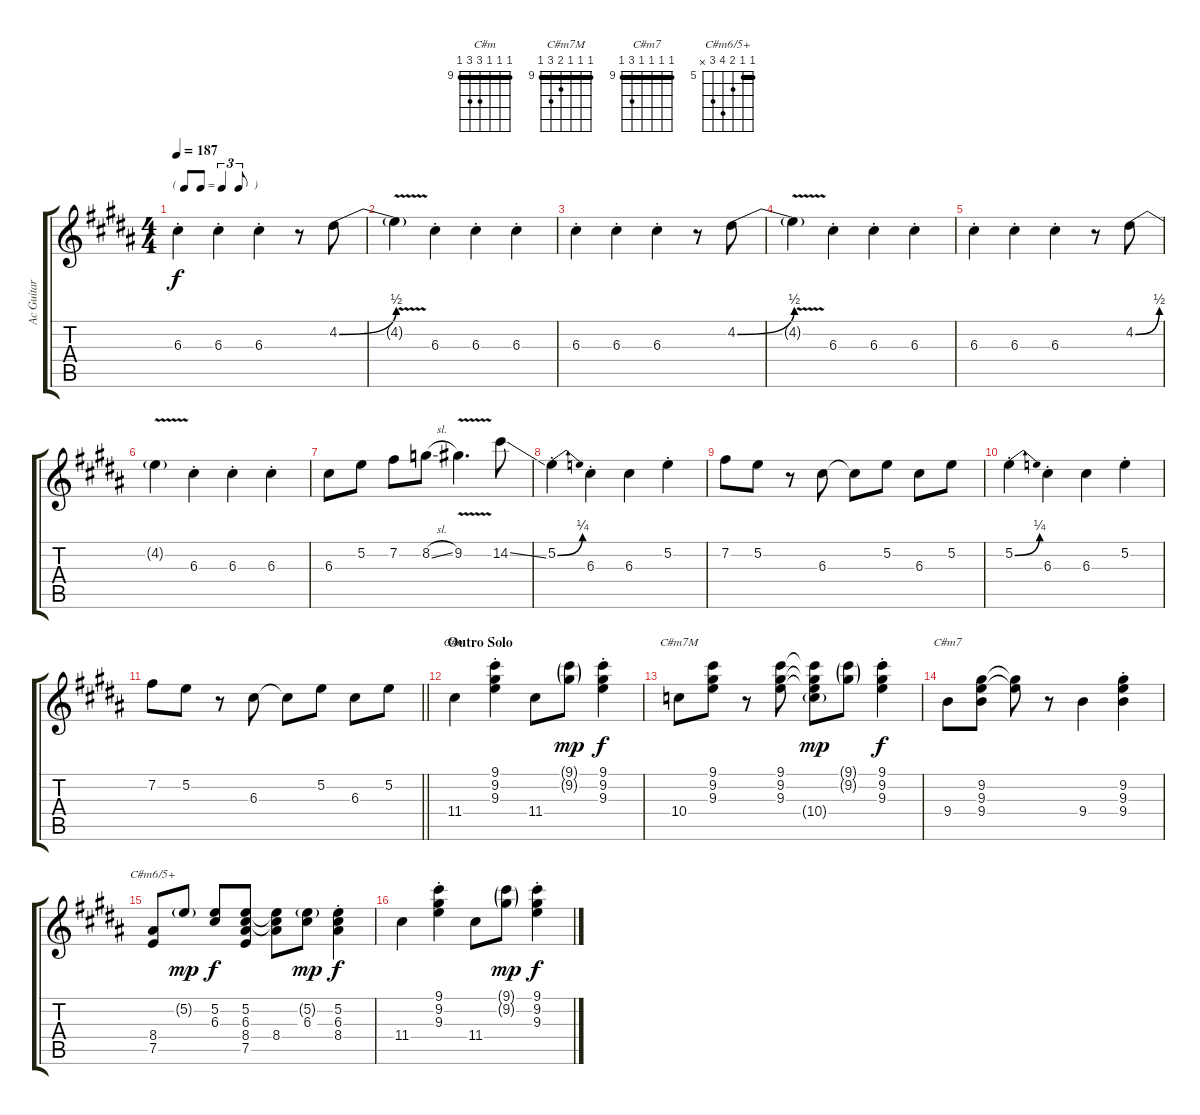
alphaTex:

\track ("Ac Guitar" "Ac Guitar") {instrument acousticguitarsteel}
\staff {score tabs}
\tuning (E4 B3 G3 D3 A2 E2) {hide}
\chord ("C#m" 9 9 9 11 11 9) {firstfret 9 barre 9}
\chord ("C#m7M" 9 9 9 10 11 9) {firstfret 9 barre 9}
\chord ("C#m7" 9 9 9 9 11 9) {firstfret 9 barre 9}
\chord ("C#m6/5+" 5 5 6 8 7 x) {firstfret 5 barre 5}
\ts (4 4)
\tf triplet8th
\tempo 187
\clef g2
\ks b
6.3{st}.4{dy f} 6.3{st}.4 6.3{st}.4 r.8 4.2{be (bend 0 0 60 2)}.8 |
4.2{v t}.4 6.3{st}.4 6.3{st}.4 6.3{st}.4 |
6.3{st}.4 6.3{st}.4 6.3{st}.4 r.8 4.2{be (bend 0 0 60 2)}.8 |
4.2{v t}.4 6.3{st}.4 6.3{st}.4 6.3{st}.4 |
6.3{st}.4 6.3{st}.4 6.3{st}.4 r.8 4.2{be (bend 0 0 60 2)}.8 |
4.2{v t}.4 6.3{st}.4 6.3{st}.4 6.3{st}.4 |
6.3.8 5.2.8 7.2.8 8.2{sl}.8 9.2{v}.4{d} 14.2{ss}.8 |
5.2{be (bend 0 0 60 1) st}.4 6.3{st}.4 6.3.4 5.2{st}.4 |
7.2.8 5.2.8 r.8 6.3.8 6.3{t}.8 5.2.8 6.3.8 5.2.8 |
5.2{be (bend 0 0 60 1) st}.4 6.3{st}.4 6.3.4 5.2{st}.4 |
\barLineRight lightlight
7.2.8 5.2.8 r.8 6.3.8 6.3{t}.8 5.2.8 6.3.8 5.2.8 |
\section ("" "Outro Solo")
11.4.4{ch "C#m"} (9.1{st} 9.2{st} 9.3{st}).4 11.4.8 (9.1{g} 9.2{g}).8{dy mp} (9.1{st} 9.2{st} 9.3{st}).4{dy f} |
10.4.8{ch "C#m7M"} (9.1 9.2 9.3).8 r.8 (9.1 9.2 9.3).8 (9.1{t} 9.2{t} 9.3{t} 10.4{g}).8{dy mp} (9.1{g} 9.2{g}).8 (9.1{st} 9.2{st} 9.3{st}).4{dy f} |
9.4.8{ch "C#m7"} (9.2 9.3 9.4).8 (9.2{t} 9.3{t}).8 r.8 9.4.4 (9.2{st} 9.3{st} 9.4).4 |
(8.4 7.5).8{ch "C#m6/5+"} 5.2{g}.8{dy mp} (5.2 6.3).8{dy f} (5.2 6.3 8.4 7.5).8 (5.2{t} 6.3{t} 8.4).8 (5.2{g} 6.3).8{dy mp} (5.2{st} 6.3{st} 8.4{st}).4{dy f} |
11.4.4 (9.1{st} 9.2{st} 9.3{st}).4 11.4.8 (9.1{g} 9.2{g}).8{dy mp} (9.1{st} 9.2{st} 9.3{st}).4{dy f}
